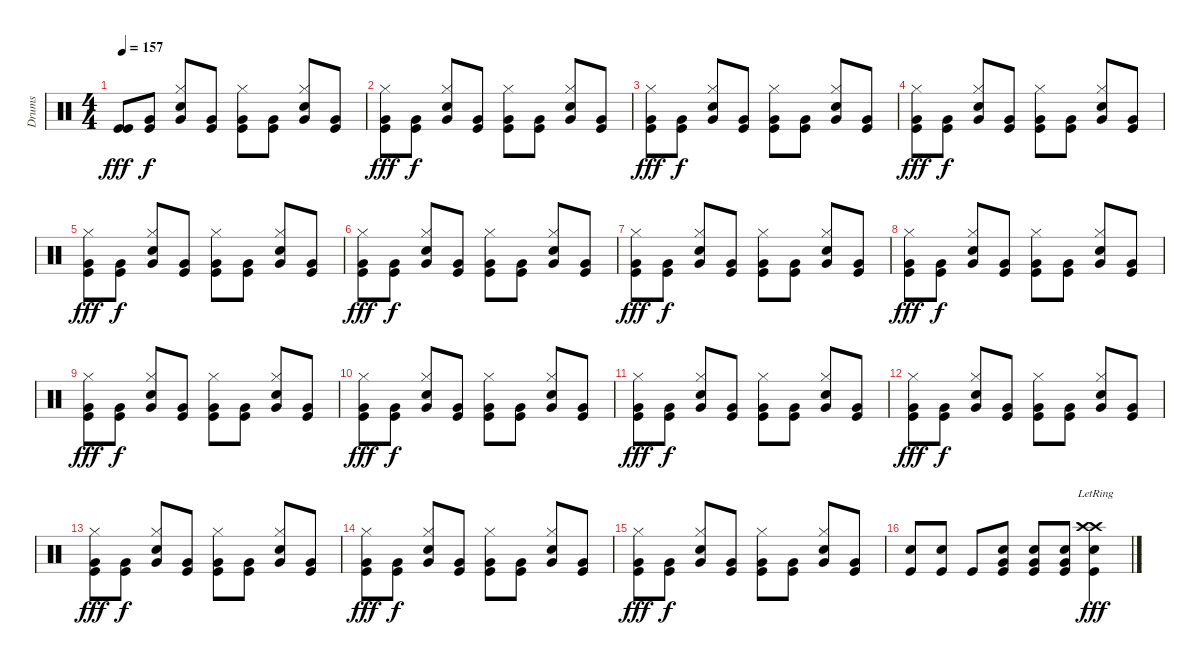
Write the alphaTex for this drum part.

\track ("Drums" "Drums") {instrument percussion}
\staff {score}
\articulation defaults
\ts (4 4)
\tempo 157
\clef neutral
\ks c
("Kick (hit)" "Kick (hit)").8{dy fff} ("Very Low Tom (hit)" "Kick (hit)").8{dy f} ("Very Low Tom (hit)" "Hi-Hat (closed)" "Snare (hit) 2").8 ("Very Low Tom (hit)" "Kick (hit)").8 ("Very Low Tom (hit)" "Hi-Hat (closed)" "Kick (hit)").8 ("Very Low Tom (hit)" "Kick (hit)").8 ("Very Low Tom (hit)" "Hi-Hat (closed)" "Snare (hit) 2").8 ("Very Low Tom (hit)" "Kick (hit)").8 |
("Very Low Tom (hit)" "Hi-Hat (closed)" "Kick (hit)").8{dy fff} ("Very Low Tom (hit)" "Kick (hit)").8{dy f} ("Very Low Tom (hit)" "Hi-Hat (closed)" "Snare (hit) 2").8 ("Very Low Tom (hit)" "Kick (hit)").8 ("Very Low Tom (hit)" "Hi-Hat (closed)" "Kick (hit)").8 ("Very Low Tom (hit)" "Kick (hit)").8 ("Very Low Tom (hit)" "Hi-Hat (closed)" "Snare (hit) 2").8 ("Very Low Tom (hit)" "Kick (hit)").8 |
("Very Low Tom (hit)" "Hi-Hat (closed)" "Kick (hit)").8{dy fff} ("Very Low Tom (hit)" "Kick (hit)").8{dy f} ("Very Low Tom (hit)" "Hi-Hat (closed)" "Snare (hit) 2").8 ("Very Low Tom (hit)" "Kick (hit)").8 ("Very Low Tom (hit)" "Hi-Hat (closed)" "Kick (hit)").8 ("Very Low Tom (hit)" "Kick (hit)").8 ("Very Low Tom (hit)" "Hi-Hat (closed)" "Snare (hit) 2").8 ("Very Low Tom (hit)" "Kick (hit)").8 |
("Very Low Tom (hit)" "Hi-Hat (closed)" "Kick (hit)").8{dy fff} ("Very Low Tom (hit)" "Kick (hit)").8{dy f} ("Very Low Tom (hit)" "Hi-Hat (closed)" "Snare (hit) 2").8 ("Very Low Tom (hit)" "Kick (hit)").8 ("Very Low Tom (hit)" "Hi-Hat (closed)" "Kick (hit)").8 ("Very Low Tom (hit)" "Kick (hit)").8 ("Very Low Tom (hit)" "Hi-Hat (closed)" "Snare (hit) 2").8 ("Very Low Tom (hit)" "Kick (hit)").8 |
("Very Low Tom (hit)" "Hi-Hat (closed)" "Kick (hit)").8{dy fff} ("Very Low Tom (hit)" "Kick (hit)").8{dy f} ("Very Low Tom (hit)" "Hi-Hat (closed)" "Snare (hit) 2").8 ("Very Low Tom (hit)" "Kick (hit)").8 ("Very Low Tom (hit)" "Hi-Hat (closed)" "Kick (hit)").8 ("Very Low Tom (hit)" "Kick (hit)").8 ("Very Low Tom (hit)" "Hi-Hat (closed)" "Snare (hit) 2").8 ("Very Low Tom (hit)" "Kick (hit)").8 |
("Very Low Tom (hit)" "Hi-Hat (closed)" "Kick (hit)").8{dy fff} ("Very Low Tom (hit)" "Kick (hit)").8{dy f} ("Very Low Tom (hit)" "Hi-Hat (closed)" "Snare (hit) 2").8 ("Very Low Tom (hit)" "Kick (hit)").8 ("Very Low Tom (hit)" "Hi-Hat (closed)" "Kick (hit)").8 ("Very Low Tom (hit)" "Kick (hit)").8 ("Very Low Tom (hit)" "Hi-Hat (closed)" "Snare (hit) 2").8 ("Very Low Tom (hit)" "Kick (hit)").8 |
("Very Low Tom (hit)" "Hi-Hat (closed)" "Kick (hit)").8{dy fff} ("Very Low Tom (hit)" "Kick (hit)").8{dy f} ("Very Low Tom (hit)" "Hi-Hat (closed)" "Snare (hit) 2").8 ("Very Low Tom (hit)" "Kick (hit)").8 ("Very Low Tom (hit)" "Hi-Hat (closed)" "Kick (hit)").8 ("Very Low Tom (hit)" "Kick (hit)").8 ("Very Low Tom (hit)" "Hi-Hat (closed)" "Snare (hit) 2").8 ("Very Low Tom (hit)" "Kick (hit)").8 |
("Very Low Tom (hit)" "Hi-Hat (closed)" "Kick (hit)").8{dy fff} ("Very Low Tom (hit)" "Kick (hit)").8{dy f} ("Very Low Tom (hit)" "Hi-Hat (closed)" "Snare (hit) 2").8 ("Very Low Tom (hit)" "Kick (hit)").8 ("Very Low Tom (hit)" "Hi-Hat (closed)" "Kick (hit)").8 ("Very Low Tom (hit)" "Kick (hit)").8 ("Very Low Tom (hit)" "Hi-Hat (closed)" "Snare (hit) 2").8 ("Very Low Tom (hit)" "Kick (hit)").8 |
("Very Low Tom (hit)" "Hi-Hat (closed)" "Kick (hit)").8{dy fff} ("Very Low Tom (hit)" "Kick (hit)").8{dy f} ("Very Low Tom (hit)" "Hi-Hat (closed)" "Snare (hit) 2").8 ("Very Low Tom (hit)" "Kick (hit)").8 ("Very Low Tom (hit)" "Hi-Hat (closed)" "Kick (hit)").8 ("Very Low Tom (hit)" "Kick (hit)").8 ("Very Low Tom (hit)" "Hi-Hat (closed)" "Snare (hit) 2").8 ("Very Low Tom (hit)" "Kick (hit)").8 |
("Very Low Tom (hit)" "Hi-Hat (closed)" "Kick (hit)").8{dy fff} ("Very Low Tom (hit)" "Kick (hit)").8{dy f} ("Very Low Tom (hit)" "Hi-Hat (closed)" "Snare (hit) 2").8 ("Very Low Tom (hit)" "Kick (hit)").8 ("Very Low Tom (hit)" "Hi-Hat (closed)" "Kick (hit)").8 ("Very Low Tom (hit)" "Kick (hit)").8 ("Very Low Tom (hit)" "Hi-Hat (closed)" "Snare (hit) 2").8 ("Very Low Tom (hit)" "Kick (hit)").8 |
("Very Low Tom (hit)" "Hi-Hat (closed)" "Kick (hit)").8{dy fff} ("Very Low Tom (hit)" "Kick (hit)").8{dy f} ("Very Low Tom (hit)" "Hi-Hat (closed)" "Snare (hit) 2").8 ("Very Low Tom (hit)" "Kick (hit)").8 ("Very Low Tom (hit)" "Hi-Hat (closed)" "Kick (hit)").8 ("Very Low Tom (hit)" "Kick (hit)").8 ("Very Low Tom (hit)" "Hi-Hat (closed)" "Snare (hit) 2").8 ("Very Low Tom (hit)" "Kick (hit)").8 |
("Very Low Tom (hit)" "Hi-Hat (closed)" "Kick (hit)").8{dy fff} ("Very Low Tom (hit)" "Kick (hit)").8{dy f} ("Very Low Tom (hit)" "Hi-Hat (closed)" "Snare (hit) 2").8 ("Very Low Tom (hit)" "Kick (hit)").8 ("Very Low Tom (hit)" "Hi-Hat (closed)" "Kick (hit)").8 ("Very Low Tom (hit)" "Kick (hit)").8 ("Very Low Tom (hit)" "Hi-Hat (closed)" "Snare (hit) 2").8 ("Very Low Tom (hit)" "Kick (hit)").8 |
("Very Low Tom (hit)" "Hi-Hat (closed)" "Kick (hit)").8{dy fff} ("Very Low Tom (hit)" "Kick (hit)").8{dy f} ("Very Low Tom (hit)" "Hi-Hat (closed)" "Snare (hit) 2").8 ("Very Low Tom (hit)" "Kick (hit)").8 ("Very Low Tom (hit)" "Hi-Hat (closed)" "Kick (hit)").8 ("Very Low Tom (hit)" "Kick (hit)").8 ("Very Low Tom (hit)" "Hi-Hat (closed)" "Snare (hit) 2").8 ("Very Low Tom (hit)" "Kick (hit)").8 |
("Very Low Tom (hit)" "Hi-Hat (closed)" "Kick (hit)").8{dy fff} ("Very Low Tom (hit)" "Kick (hit)").8{dy f} ("Very Low Tom (hit)" "Hi-Hat (closed)" "Snare (hit) 2").8 ("Very Low Tom (hit)" "Kick (hit)").8 ("Very Low Tom (hit)" "Hi-Hat (closed)" "Kick (hit)").8 ("Very Low Tom (hit)" "Kick (hit)").8 ("Very Low Tom (hit)" "Hi-Hat (closed)" "Snare (hit) 2").8 ("Very Low Tom (hit)" "Kick (hit)").8 |
("Very Low Tom (hit)" "Hi-Hat (closed)" "Kick (hit)").8{dy fff} ("Very Low Tom (hit)" "Kick (hit)").8{dy f} ("Very Low Tom (hit)" "Hi-Hat (closed)" "Snare (hit) 2").8 ("Very Low Tom (hit)" "Kick (hit)").8 ("Very Low Tom (hit)" "Hi-Hat (closed)" "Kick (hit)").8 ("Very Low Tom (hit)" "Kick (hit)").8 ("Very Low Tom (hit)" "Hi-Hat (closed)" "Snare (hit) 2").8 ("Very Low Tom (hit)" "Kick (hit)").8 |
("Snare (hit) 2" "Kick (hit)").8 ("Snare (hit) 2" "Kick (hit)").8 "Kick (hit)".8 ("Very Low Tom (hit)" "Snare (hit) 2" "Kick (hit)").8 ("Very Low Tom (hit)" "Snare (hit) 2" "Kick (hit)").8 ("Very Low Tom (hit)" "Snare (hit) 2" "Kick (hit)").8 ("Crash high (hit)"{lr} "Crash high (hit)"{lr} "Snare (hit) 2" "Kick (hit)").4{dy fff}
